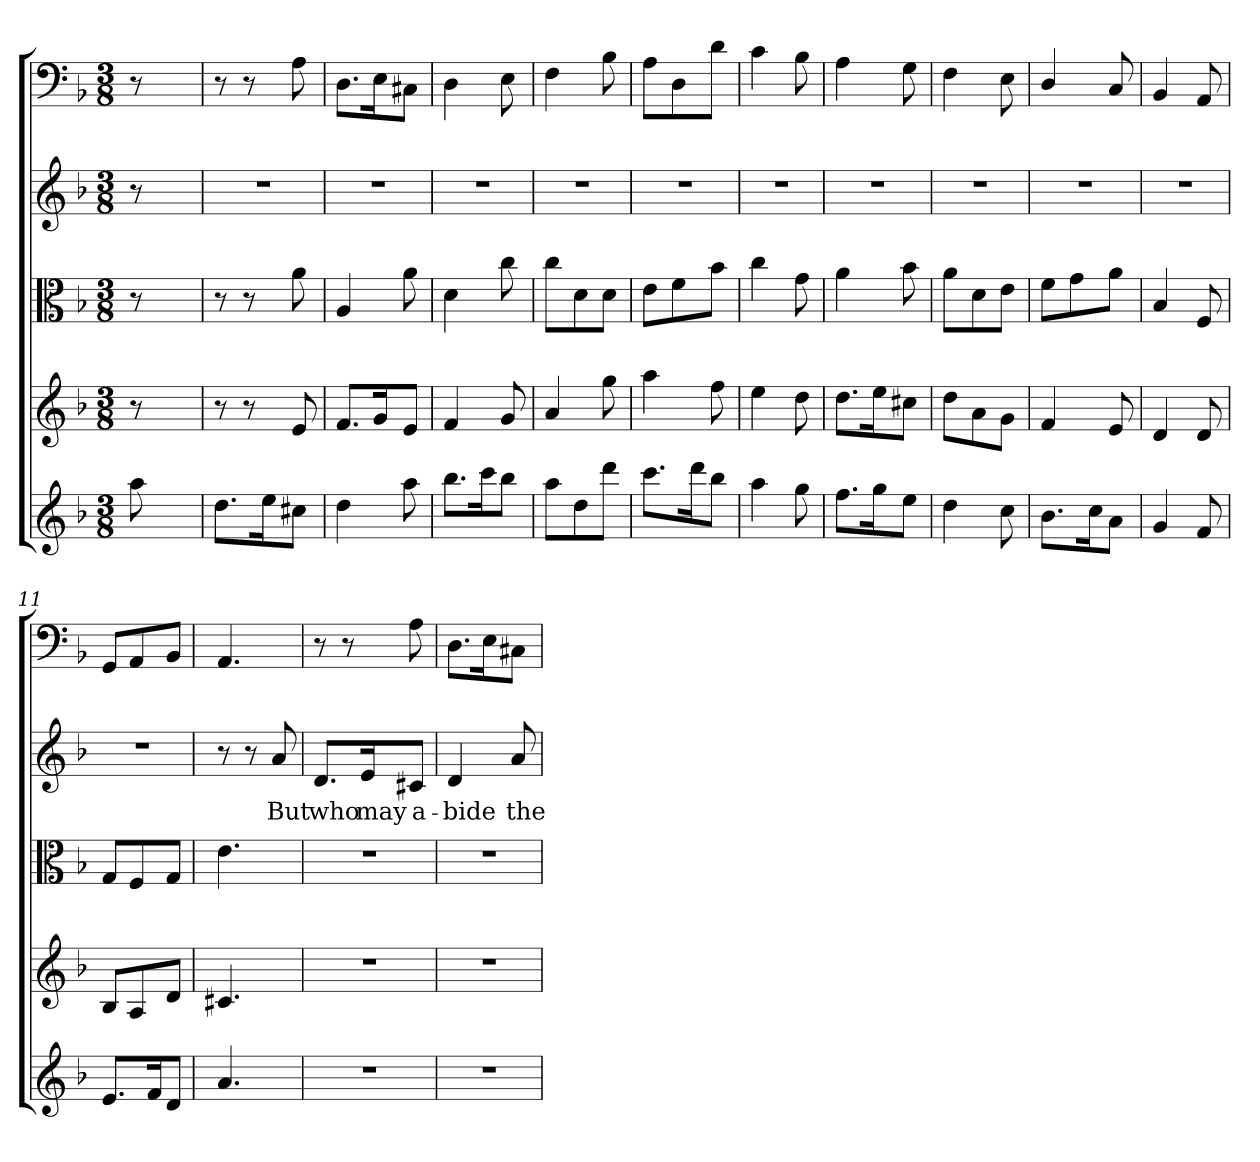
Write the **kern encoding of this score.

**kern	**kern	**kern	**kern	**text	**kern
*part5	*part4	*part3	*part2	*part2	*part1
*staff5	*staff4	*staff3	*staff2	*staff2	*staff1
*clefG2	*clefG2	*clefC3	*clefG2	*	*clefF4
*k[b-]	*k[b-]	*k[b-]	*k[b-]	*	*k[b-]
*d:	*d:	*d:	*d:	*	*d:
*M3/8	*M3/8	*M3/8	*M3/8	*	*M3/8
=	=	=	=	=	=
8aa\	8r	8r	8r	.	8r
4ryy	4ryy	4ryy	4ryy	.	4ryy
=1	=1	=1	=1	=1	=1
8.dd\L	8r	8r	4.r	.	8r
.	8r	8r	.	.	8r
16ee\K	.	.	.	.	.
8cc#X\J	8e/	8a\	.	.	8A\
=2	=2	=2	=2	=2	=2
4dd\	8.f/L	4A/	4.r	.	8.D\L
.	16g/K	.	.	.	16E\K
8aa\	8e/J	8a\	.	.	8C#X\J
=3	=3	=3	=3	=3	=3
8.bb-\L	4f/	4d\	4.r	.	4D\
16ccc\K	.	.	.	.	.
8bb-\J	8g/	8cc\	.	.	8E\
=4	=4	=4	=4	=4	=4
8aa\L	4a/	8cc\L	4.r	.	4F\
8dd\	.	8d\	.	.	.
8ddd\J	8gg\	8d\J	.	.	8B-\
=5	=5	=5	=5	=5	=5
8.ccc\L	4aa\	8e\L	4.r	.	8A\L
.	.	8f\	.	.	8D\
16ddd\K	.	.	.	.	.
8bb-\J	8ff\	8b-\J	.	.	8d\J
=6	=6	=6	=6	=6	=6
4aa\	4ee\	4cc\	4.r	.	4c\
8gg\	8dd\	8g\	.	.	8B-\
=7	=7	=7	=7	=7	=7
8.ff\L	8.dd\L	4a\	4.r	.	4A\
16gg\K	16ee\K	.	.	.	.
8ee\J	8cc#X\J	8b-\	.	.	8G\
=8	=8	=8	=8	=8	=8
4dd\	8dd\L	8a\L	4.r	.	4F\
.	8a\	8d\	.	.	.
8cc\	8g\J	8e\J	.	.	8E\
=9	=9	=9	=9	=9	=9
8.b-\L	4f/	8f\L	4.r	.	4D/
.	.	8g\	.	.	.
16cc\K	.	.	.	.	.
8a\J	8e/	8a\J	.	.	8C/
=10	=10	=10	=10	=10	=10
4g/	4d/	4B-/	4.r	.	4BB-/
8f/	8d/	8F/	.	.	8AA/
=11	=11	=11	=11	=11	=11
8.e/L	8B-/L	8G/L	4.r	.	8GG/L
.	8A/	8F/	.	.	8AA/
16f/K	.	.	.	.	.
8d/J	8d/J	8G/J	.	.	8BB-/J
=12	=12	=12	=12	=12	=12
4.a/	4.c#X/	4.e\	8r	.	4.AA/
.	.	.	8r	.	.
.	.	.	8a/	But	.
=13	=13	=13	=13	=13	=13
4.r	4.r	4.r	8.d/L	who	8r
.	.	.	.	.	8r
.	.	.	16e/K	may	.
.	.	.	8c#X/J	a-	8A\
=14	=14	=14	=14	=14	=14
4.r	4.r	4.r	4d/	-bide	8.D\L
.	.	.	.	.	16E\K
.	.	.	8a/	the	8C#X\J
=	=	=	=	=	=
*-	*-	*-	*-	*-	*-
